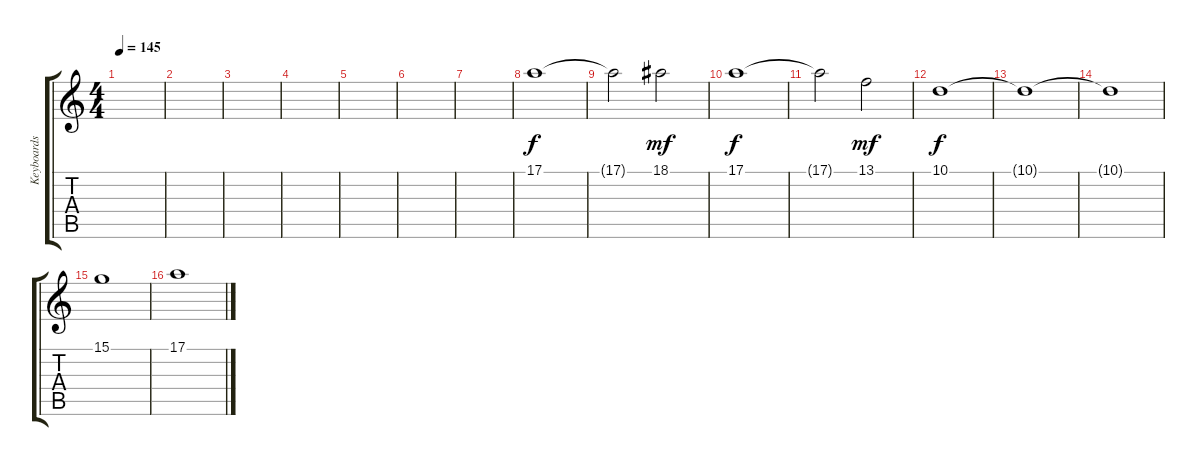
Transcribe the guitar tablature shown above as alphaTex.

\track ("Keyboards II" "Keyboards ") {instrument pad2warm}
\staff {score tabs}
\tuning (E4 B3 G3 D3 A2 D2) {hide}
\ts (4 4)
\tempo 145
\clef g2
\ks c
|
|
|
|
|
|
|
17.1.1{volume 8 balance 8 instrument pad2warm} |
17.1{t}.2 18.1.2{dy mf} |
17.1.1{dy f} |
17.1{t}.2 13.1.2{dy mf} |
10.1.1{dy f} |
10.1{t}.1 |
10.1{t}.1 |
15.1.1 |
17.1.1{volume 8 balance 8 instrument pad2warm}
